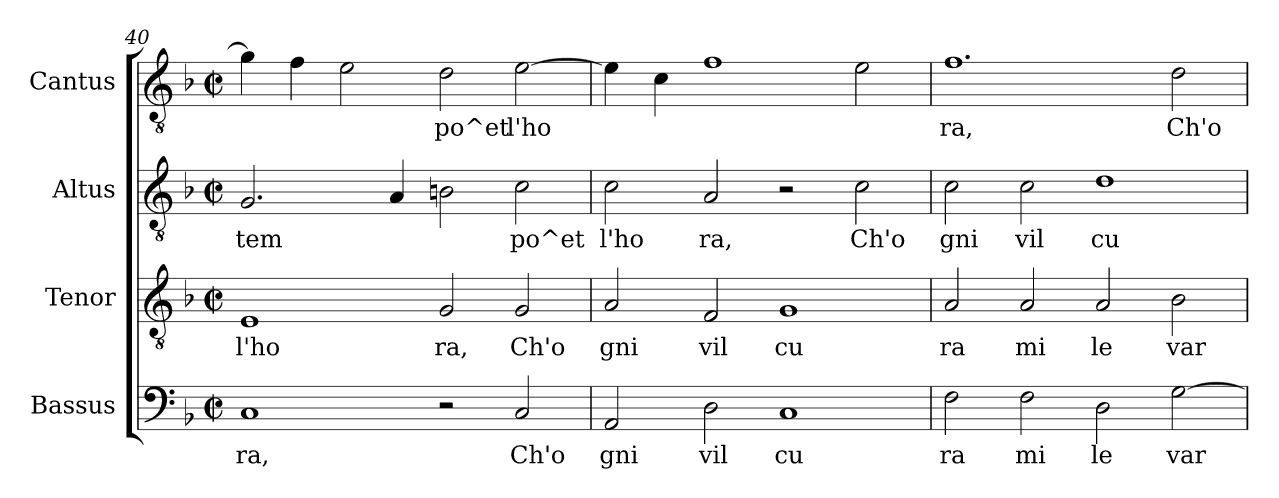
**kern	**text	**kern	**text	**kern	**text	**kern	**text
*part4	*part4	*part3	*part3	*part2	*part2	*part1	*part1
*staff4	*staff4	*staff3	*staff3	*staff2	*staff2	*staff1	*staff1
*I"Bassus	*	*I"Tenor	*	*I"Altus	*	*I"Cantus	*
*I'Bassus	*	*I'Tenor	*	*I'Altus	*	*I'Cantus	*
*clefF4	*	*clefGv2	*	*clefGv2	*	*clefGv2	*
*k[b-]	*	*k[b-]	*	*k[b-]	*	*k[b-]	*
*F:	*	*F:	*	*F:	*	*F:	*
*M2/2	*	*M2/2	*	*M2/2	*	*M2/2	*
*met(c|)	*	*met(c|)	*	*met(c|)	*	*met(c|)	*
=40	=40	=40	=40	=40	=40	=40	=40
!	!LO:LY:b:cj	!	!LO:LY:b:cj	!	!LO:LY:b:cj	!	!LO:LY:b:cj
1C	ra,	1E	l'ho	2.G/	tem	4g\]	.
!	!	!	!	!	!	!	!LO:LY:b:cj
.	.	.	.	.	.	4f\	.
!	!	!	!	!	!	!	!LO:LY:b:cj
.	.	.	.	.	.	2e\	.
!	!	!	!	!	!LO:LY:b:cj	!	!
.	.	.	.	4A/	.	.	.
!	!	!	!LO:LY:b:cj	!	!LO:LY:b:cj	!	!LO:LY:b:cj
2r	.	2G/	ra,	2Bn\	.	2d\	po^et
!	!LO:LY:b:cj	!	!LO:LY:b:cj	!	!LO:LY:b:cj	!	!LO:LY:b:cj
2C/	Ch'o	2G/	Ch'o	2c\	po^et	[>2e\	l'ho
=41	=41	=41	=41	=41	=41	=41	=41
!	!LO:LY:b:cj	!	!LO:LY:b:cj	!	!LO:LY:b:cj	!	!LO:LY:b:cj
2AA/	gni	2A/	gni	2c\	l'ho	4e\]	.
!	!	!	!	!	!	!	!LO:LY:b:cj
.	.	.	.	.	.	4c\	.
!	!LO:LY:b:cj	!	!LO:LY:b:cj	!	!LO:LY:b:cj	!	!LO:LY:b:cj
2D\	vil	2F/	vil	2A/	ra,	1f	.
!	!LO:LY:b:cj	!	!LO:LY:b:cj	!	!	!	!
1C	cu	1G	cu	2r	.	.	.
!	!	!	!	!	!LO:LY:b:cj	!	!LO:LY:b:cj
.	.	.	.	2c\	Ch'o	2e\	.
=42	=42	=42	=42	=42	=42	=42	=42
!	!LO:LY:b:cj	!	!LO:LY:b:cj	!	!LO:LY:b:cj	!	!LO:LY:b:cj
2F\	ra	2A/	ra	2c\	gni	1.f	ra,
!	!LO:LY:b:cj	!	!LO:LY:b:cj	!	!LO:LY:b:cj	!	!
2F\	mi	2A/	mi	2c\	vil	.	.
!	!LO:LY:b:cj	!	!LO:LY:b:cj	!	!LO:LY:b:cj	!	!
2D\	le	2A/	le	1d	cu	.	.
!	!LO:LY:b:cj	!	!LO:LY:b:cj	!	!	!	!LO:LY:b:cj
[<2G\	var	2B-\	var	.	.	2d\	Ch'o
=	=	=	=	=	=	=	=
*-	*-	*-	*-	*-	*-	*-	*-
